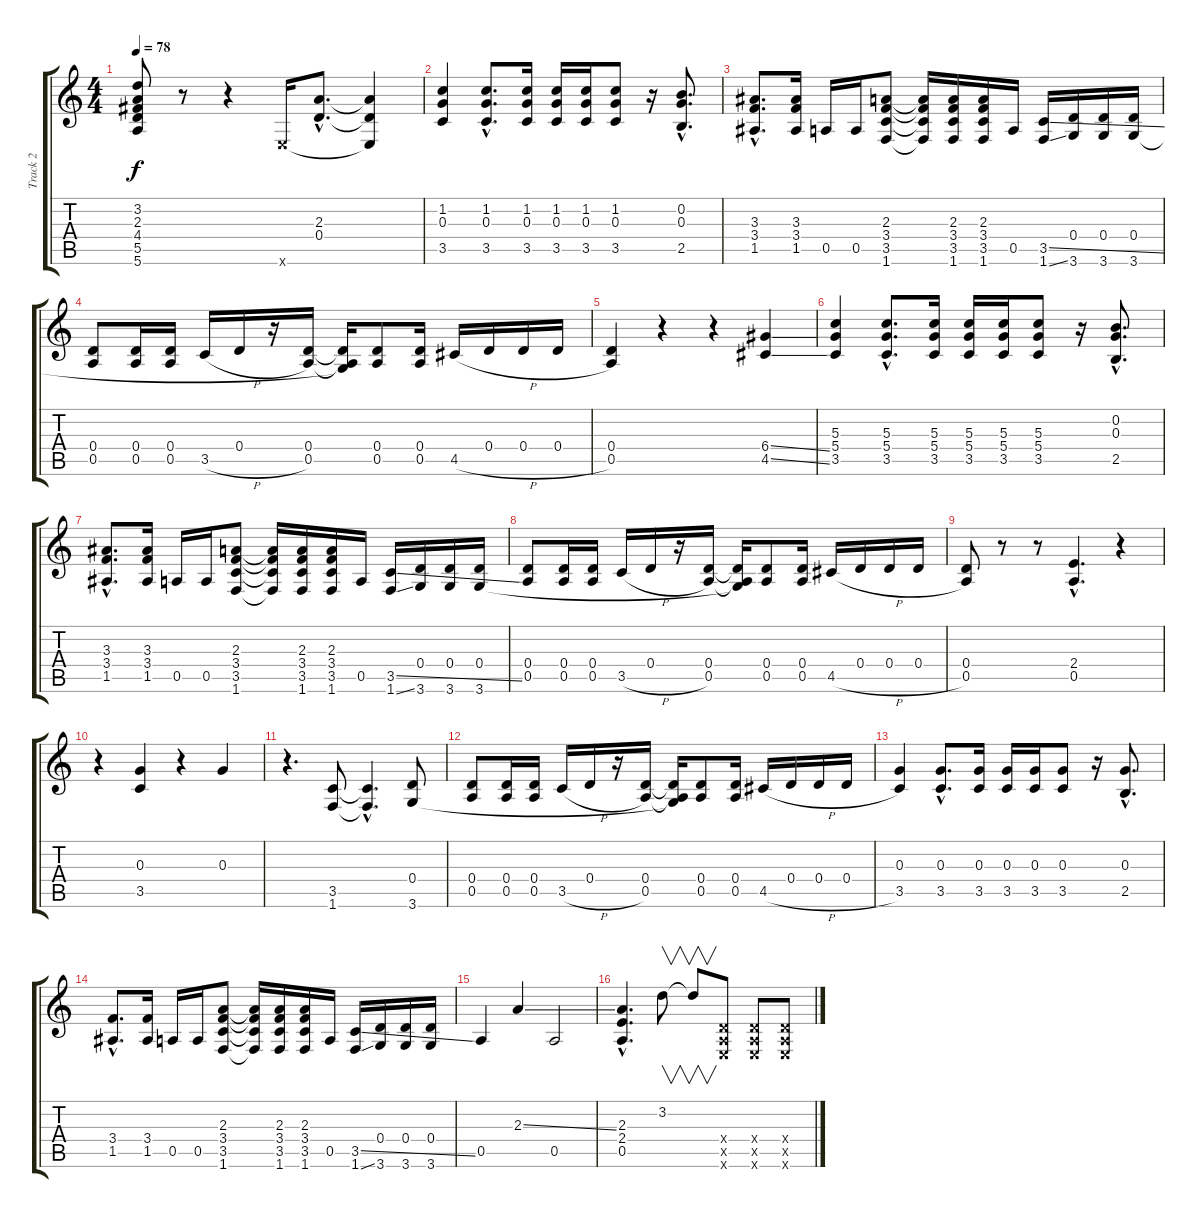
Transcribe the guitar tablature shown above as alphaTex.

\track ("Track 2" "Track 2") {instrument distortionguitar}
\staff {score tabs}
\tuning (E4 B3 G3 D3 A2 E2) {hide}
\ts (4 4)
\tempo 78
\clef g2
\ks c
(3.2 2.3 4.4 5.5 5.6).8{dy f} r.8 r.4 0.6{x}.16 (2.3{hac} 0.4{hac}).8{d} (2.3{t} 0.4{t} 0.6{t}).4 |
(1.2 0.3 3.5).4 (1.2{hac} 0.3{hac} 3.5{hac}).8{d} (1.2 0.3 3.5).16 (1.2 0.3 3.5).16 (1.2 0.3 3.5).16 (1.2 0.3 3.5).8 r.16 (0.2{hac} 0.3{hac} 2.5{hac}).8{d} |
(3.3{hac} 3.4{hac} 1.5{hac}).8{d} (3.3 3.4 1.5).16 0.5.16 0.5.16 (2.3 3.4 3.5 1.6).8 (2.3{t} 3.4{t} 3.5{t} 1.6{t}).16 (2.3 3.4 3.5 1.6).16 (2.3 3.4 3.5 1.6).16 0.5.16 (3.5{ss} 1.6{ss}).16 (0.4 3.6).16 (0.4 3.6).16 (0.4 3.6).16 |
(0.4 0.5).8 (0.4 0.5).16 (0.4 0.5).16 3.5{h}.16 0.4.16 r.16 (0.4 0.5).16 (0.4{t} 0.5{t} 3.6{t}).16 (0.4 0.5).8 (0.4 0.5).16 4.5{h}.16 0.4.16 0.4.16 0.4.16 |
(0.4 0.5).4 r.4 r.4 (6.4{ss} 4.5{ss}).4 |
(5.3 5.4 3.5).4 (5.3{hac} 5.4{hac} 3.5{hac}).8{d} (5.3 5.4 3.5).16 (5.3 5.4 3.5).16 (5.3 5.4 3.5).16 (5.3 5.4 3.5).8 r.16 (0.2{hac} 0.3{hac} 2.5{hac}).8{d} |
(3.3{hac} 3.4{hac} 1.5{hac}).8{d} (3.3 3.4 1.5).16 0.5.16 0.5.16 (2.3 3.4 3.5 1.6).8 (2.3{t} 3.4{t} 3.5{t} 1.6{t}).16 (2.3 3.4 3.5 1.6).16 (2.3 3.4 3.5 1.6).16 0.5.16 (3.5{ss} 1.6{ss}).16 (0.4 3.6).16 (0.4 3.6).16 (0.4 3.6).16 |
(0.4 0.5).8 (0.4 0.5).16 (0.4 0.5).16 3.5{h}.16 0.4.16 r.16 (0.4 0.5).16 (0.4{t} 0.5{t} 3.6{t}).16 (0.4 0.5).8 (0.4 0.5).16 4.5{h}.16 0.4.16 0.4.16 0.4.16 |
(0.4 0.5).8 r.8 r.8 (2.4{hac} 0.5{hac}).4{d} r.4 |
r.4 (0.3 3.5).4 r.4 0.3.4 |
r.4{d} (3.5 1.6).8 (3.5{hac t} 1.6{hac t}).4{d} (0.4 3.6).8 |
(0.4 0.5).8 (0.4 0.5).16 (0.4 0.5).16 3.5{h}.16 0.4.16 r.16 (0.4 0.5).16 (0.4{t} 0.5{t} 3.6{t}).16 (0.4 0.5).8 (0.4 0.5).16 4.5{h}.16 0.4.16 0.4.16 0.4.16 |
(0.3 3.5).4 (0.3{hac} 3.5{hac}).8{d} (0.3 3.5).16 (0.3 3.5).16 (0.3 3.5).16 (0.3 3.5).8 r.16 (0.3{hac} 2.5{hac}).8{d} |
(3.4{hac} 1.5{hac}).8{d} (3.4 1.5).16 0.5.16 0.5.16 (2.3 3.4 3.5 1.6).8 (2.3{t} 3.4{t} 3.5{t} 1.6{t}).16 (2.3 3.4 3.5 1.6).16 (2.3 3.4 3.5 1.6).16 0.5.16 (3.5{ss} 1.6{ss}).16 (0.4 3.6).16 (0.4 3.6).16 (0.4 3.6).16 |
0.5.4 2.3{ss}.4 0.5.2 |
(2.3{hac} 2.4{hac} 0.5{hac}).4{d} 3.2.8{v} 3.2{t}.8{v} (0.4{x} 0.5{x} 0.6{x}).8 (0.4{x} 0.5{x} 0.6{x}).8 (0.4{x} 0.5{x} 0.6{x}).8
